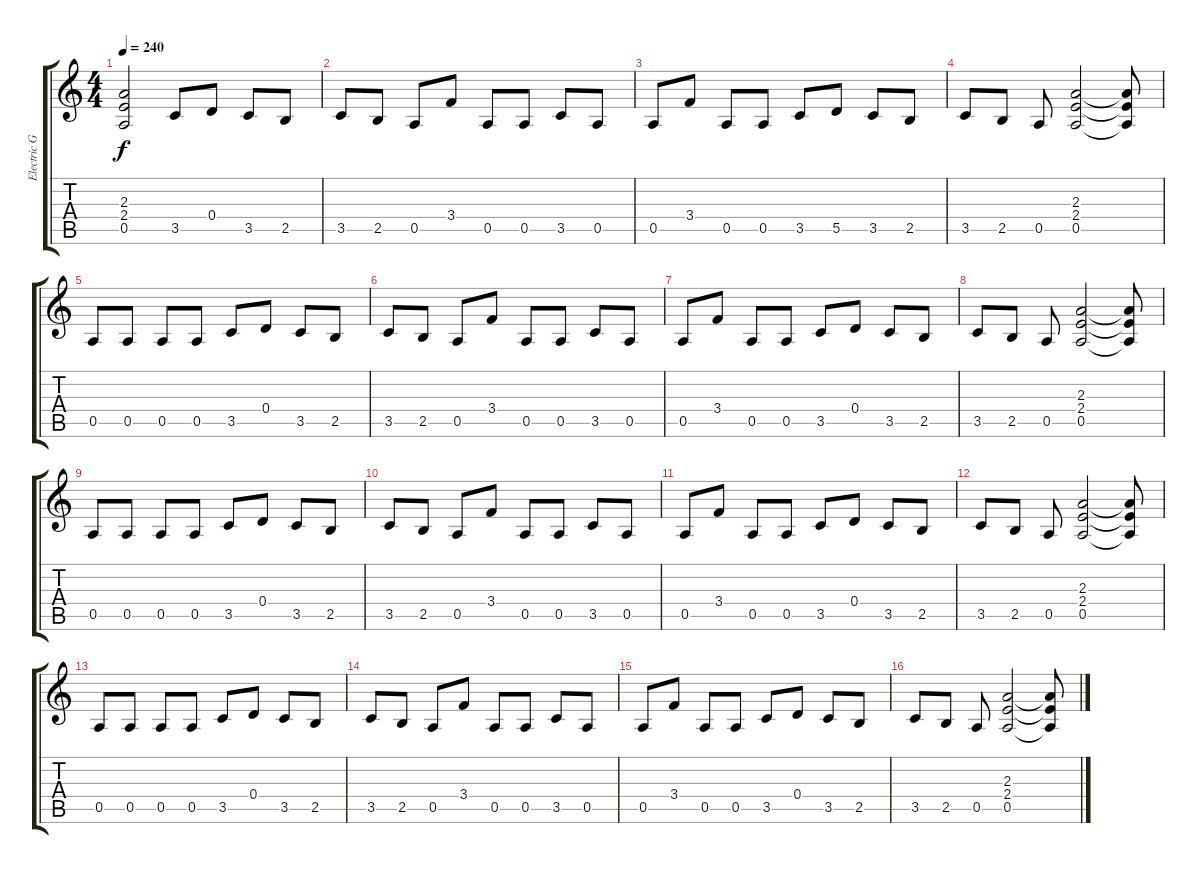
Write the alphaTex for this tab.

\track ("Electric Guitar 3" "Electric G") {instrument overdrivenguitar}
\staff {score tabs}
\tuning (E4 B3 G3 D3 A2 E2) {hide}
\ts (4 4)
\tempo 240
\clef g2
\ks c
(2.3{t} 2.4{t} 0.5{t}).2{dy f} 3.5.8 0.4.8 3.5.8 2.5.8 |
3.5.8 2.5.8 0.5.8 3.4.8 0.5.8 0.5.8 3.5.8 0.5.8 |
0.5.8 3.4.8 0.5.8 0.5.8 3.5.8 5.5.8 3.5.8 2.5.8 |
3.5.8 2.5.8 0.5.8 (2.3 2.4 0.5).2 (2.3{t} 2.4{t} 0.5{t}).8 |
0.5.8 0.5.8 0.5.8 0.5.8 3.5.8 0.4.8 3.5.8 2.5.8 |
3.5.8 2.5.8 0.5.8 3.4.8 0.5.8 0.5.8 3.5.8 0.5.8 |
0.5.8 3.4.8 0.5.8 0.5.8 3.5.8 0.4.8 3.5.8 2.5.8 |
3.5.8 2.5.8 0.5.8 (2.3 2.4 0.5).2 (2.3{t} 2.4{t} 0.5{t}).8 |
0.5.8 0.5.8 0.5.8 0.5.8 3.5.8 0.4.8 3.5.8 2.5.8 |
3.5.8 2.5.8 0.5.8 3.4.8 0.5.8 0.5.8 3.5.8 0.5.8 |
0.5.8 3.4.8 0.5.8 0.5.8 3.5.8 0.4.8 3.5.8 2.5.8 |
3.5.8 2.5.8 0.5.8 (2.3 2.4 0.5).2 (2.3{t} 2.4{t} 0.5{t}).8 |
0.5.8 0.5.8 0.5.8 0.5.8 3.5.8 0.4.8 3.5.8 2.5.8 |
3.5.8 2.5.8 0.5.8 3.4.8 0.5.8 0.5.8 3.5.8 0.5.8 |
0.5.8 3.4.8 0.5.8 0.5.8 3.5.8 0.4.8 3.5.8 2.5.8 |
3.5.8 2.5.8 0.5.8 (2.3 2.4 0.5).2 (2.3{t} 2.4{t} 0.5{t}).8
